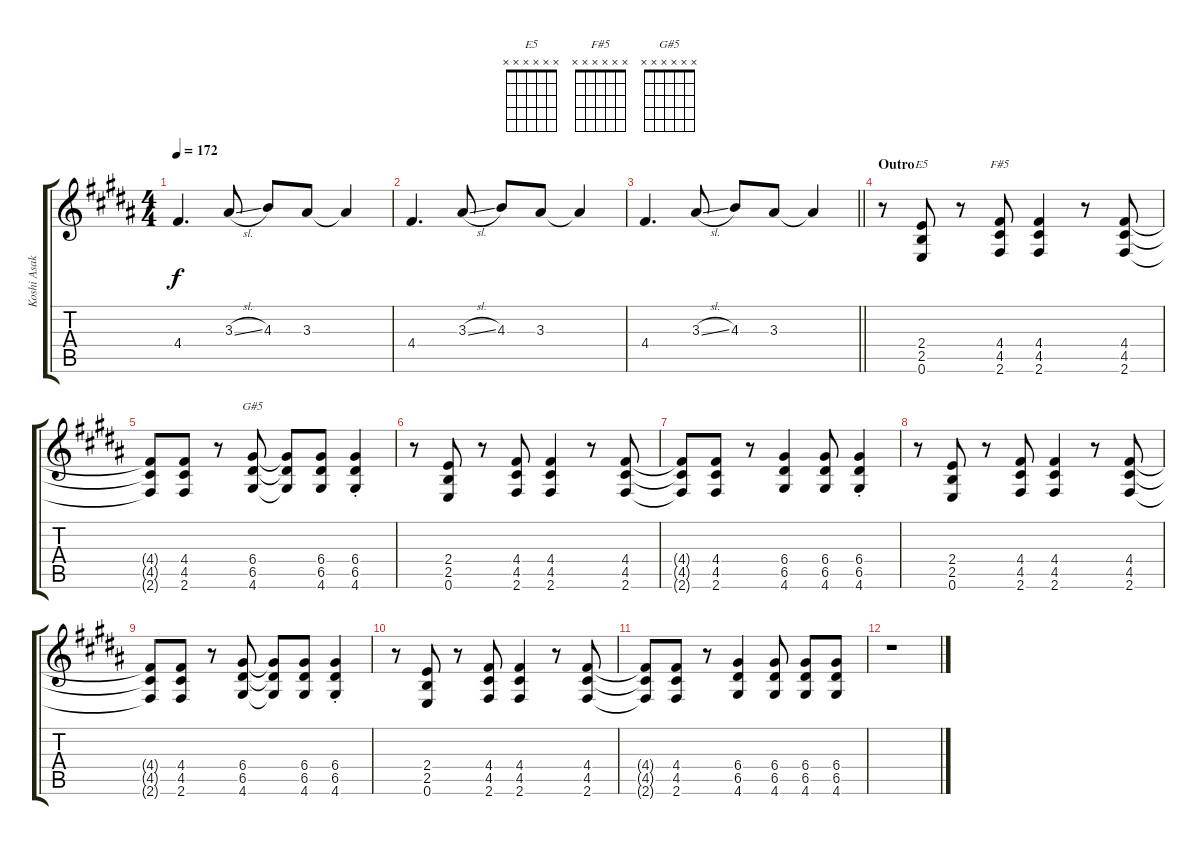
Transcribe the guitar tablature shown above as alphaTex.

\track ("Koshi Asakawa - Guitar 2" "Koshi Asak") {instrument distortionguitar}
\staff {score tabs}
\tuning (E4 B3 G3 D3 A2 E2) {hide}
\chord ("E5" x x x x x x)
\chord ("F#5" x x x x x x)
\chord ("G#5" x x x x x x)
\ts (4 4)
\tempo 172
\clef g2
\ks b
4.4.4{d dy f} 3.3{sl}.8 4.3.8 3.3.8 3.3{t}.4 |
4.4.4{d} 3.3{sl}.8 4.3.8 3.3.8 3.3{t}.4 |
\barLineRight lightlight
4.4.4{d} 3.3{sl}.8 4.3.8 3.3.8 3.3{t}.4 |
\section ("" "Outro")
r.8 (2.4 2.5 0.6).8{ch "E5"} r.8 (4.4 4.5 2.6).8{ch "F#5"} (4.4 4.5 2.6).4 r.8 (4.4 4.5 2.6).8 |
(4.4{t} 4.5{t} 2.6{t}).8 (4.4 4.5 2.6).8 r.8 (6.4 6.5 4.6).8{ch "G#5"} (6.4{t} 6.5{t} 4.6{t}).8 (6.4 6.5 4.6).8 (6.4{st} 6.5{st} 4.6{st}).4 |
r.8 (2.4 2.5 0.6).8 r.8 (4.4 4.5 2.6).8 (4.4 4.5 2.6).4 r.8 (4.4 4.5 2.6).8 |
(4.4{t} 4.5{t} 2.6{t}).8 (4.4 4.5 2.6).8 r.8 (6.4 6.5 4.6).4 (6.4 6.5 4.6).8 (6.4{st} 6.5{st} 4.6{st}).4 |
r.8 (2.4 2.5 0.6).8 r.8 (4.4 4.5 2.6).8 (4.4 4.5 2.6).4 r.8 (4.4 4.5 2.6).8 |
(4.4{t} 4.5{t} 2.6{t}).8 (4.4 4.5 2.6).8 r.8 (6.4 6.5 4.6).8 (6.4{t} 6.5{t} 4.6{t}).8 (6.4 6.5 4.6).8 (6.4{st} 6.5{st} 4.6{st}).4 |
r.8 (2.4 2.5 0.6).8 r.8 (4.4 4.5 2.6).8 (4.4 4.5 2.6).4 r.8 (4.4 4.5 2.6).8 |
(4.4{t} 4.5{t} 2.6{t}).8 (4.4 4.5 2.6).8 r.8 (6.4 6.5 4.6).4 (6.4 6.5 4.6).8 (6.4 6.5 4.6).8 (6.4 6.5 4.6).8 |
r.1
